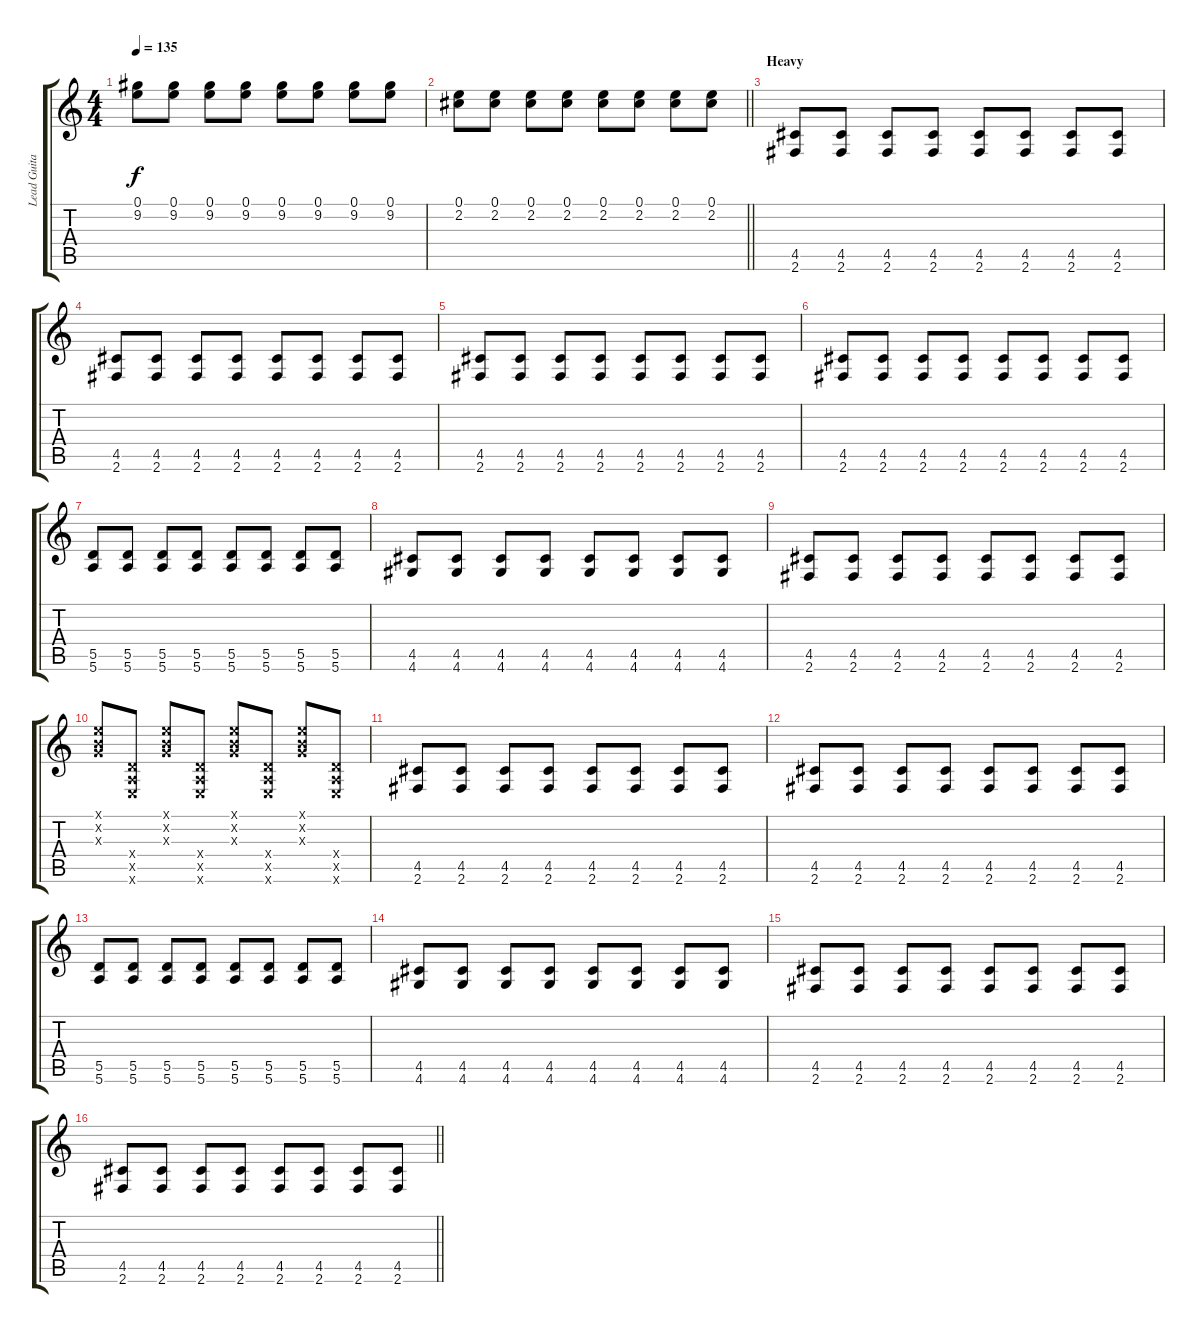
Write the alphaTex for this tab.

\track ("Lead Guitar" "Lead Guita") {instrument distortionguitar}
\staff {score tabs}
\tuning (E4 B3 G3 D3 A2 E2) {hide}
\ts (4 4)
\tempo 135
\clef g2
\ks c
(0.1 9.2).8{dy f} (0.1 9.2).8 (0.1 9.2).8 (0.1 9.2).8 (0.1 9.2).8 (0.1 9.2).8 (0.1 9.2).8 (0.1 9.2).8 |
\barLineRight lightlight
(0.1 2.2).8 (0.1 2.2).8 (0.1 2.2).8 (0.1 2.2).8 (0.1 2.2).8 (0.1 2.2).8 (0.1 2.2).8 (0.1 2.2).8 |
\section ("" "Heavy")
(4.5 2.6).8 (4.5 2.6).8 (4.5 2.6).8 (4.5 2.6).8 (4.5 2.6).8 (4.5 2.6).8 (4.5 2.6).8 (4.5 2.6).8 |
(4.5 2.6).8 (4.5 2.6).8 (4.5 2.6).8 (4.5 2.6).8 (4.5 2.6).8 (4.5 2.6).8 (4.5 2.6).8 (4.5 2.6).8 |
(4.5 2.6).8 (4.5 2.6).8 (4.5 2.6).8 (4.5 2.6).8 (4.5 2.6).8 (4.5 2.6).8 (4.5 2.6).8 (4.5 2.6).8 |
(4.5 2.6).8 (4.5 2.6).8 (4.5 2.6).8 (4.5 2.6).8 (4.5 2.6).8 (4.5 2.6).8 (4.5 2.6).8 (4.5 2.6).8 |
(5.5 5.6).8 (5.5 5.6).8 (5.5 5.6).8 (5.5 5.6).8 (5.5 5.6).8 (5.5 5.6).8 (5.5 5.6).8 (5.5 5.6).8 |
(4.5 4.6).8 (4.5 4.6).8 (4.5 4.6).8 (4.5 4.6).8 (4.5 4.6).8 (4.5 4.6).8 (4.5 4.6).8 (4.5 4.6).8 |
(4.5 2.6).8 (4.5 2.6).8 (4.5 2.6).8 (4.5 2.6).8 (4.5 2.6).8 (4.5 2.6).8 (4.5 2.6).8 (4.5 2.6).8 |
(0.1{x} 0.2{x} 0.3{x}).8 (0.4{x} 0.5{x} 0.6{x}).8 (0.1{x} 0.2{x} 0.3{x}).8 (0.4{x} 0.5{x} 0.6{x}).8 (0.1{x} 0.2{x} 0.3{x}).8 (0.4{x} 0.5{x} 0.6{x}).8 (0.1{x} 0.2{x} 0.3{x}).8 (0.4{x} 0.5{x} 0.6{x}).8 |
(4.5 2.6).8 (4.5 2.6).8 (4.5 2.6).8 (4.5 2.6).8 (4.5 2.6).8 (4.5 2.6).8 (4.5 2.6).8 (4.5 2.6).8 |
(4.5 2.6).8 (4.5 2.6).8 (4.5 2.6).8 (4.5 2.6).8 (4.5 2.6).8 (4.5 2.6).8 (4.5 2.6).8 (4.5 2.6).8 |
(5.5 5.6).8 (5.5 5.6).8 (5.5 5.6).8 (5.5 5.6).8 (5.5 5.6).8 (5.5 5.6).8 (5.5 5.6).8 (5.5 5.6).8 |
(4.5 4.6).8 (4.5 4.6).8 (4.5 4.6).8 (4.5 4.6).8 (4.5 4.6).8 (4.5 4.6).8 (4.5 4.6).8 (4.5 4.6).8 |
(4.5 2.6).8 (4.5 2.6).8 (4.5 2.6).8 (4.5 2.6).8 (4.5 2.6).8 (4.5 2.6).8 (4.5 2.6).8 (4.5 2.6).8 |
\barLineRight lightlight
(4.5 2.6).8 (4.5 2.6).8 (4.5 2.6).8 (4.5 2.6).8 (4.5 2.6).8 (4.5 2.6).8 (4.5 2.6).8 (4.5 2.6).8
